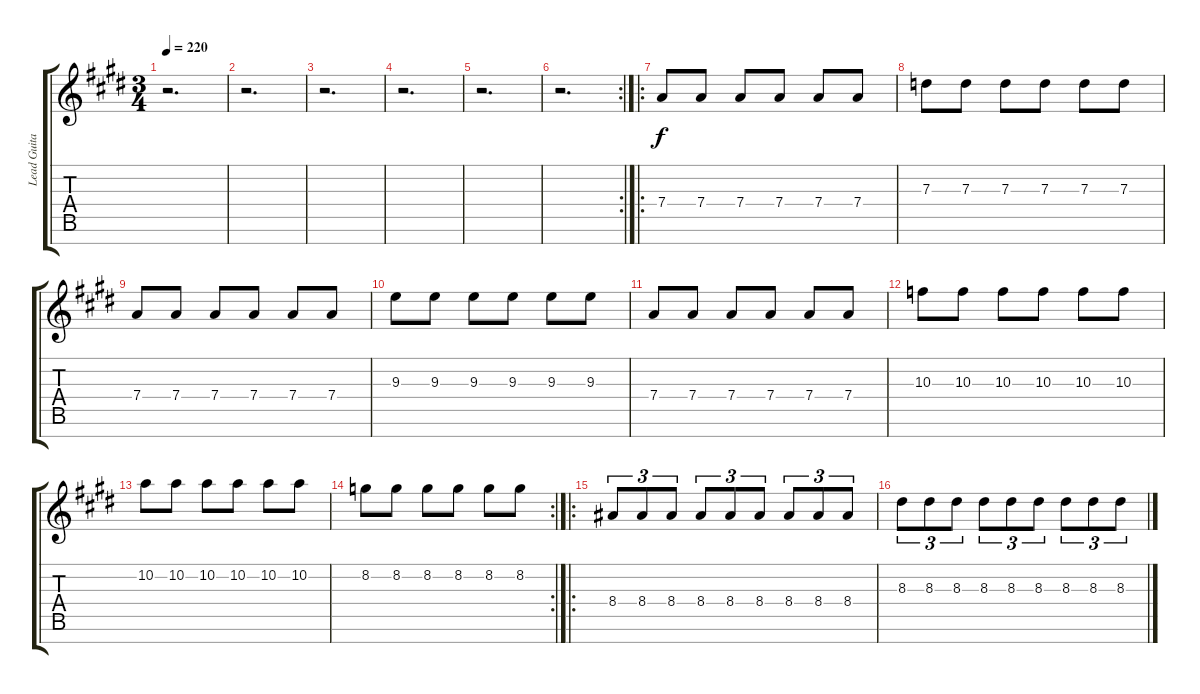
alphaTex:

\track ("Lead Guitar" "Lead Guita") {instrument distortionguitar}
\staff {score tabs}
\tuning (E4 B3 G3 D3 A2 E2 B1) {hide}
\ts (3 4)
\tempo 220
\clef g2
\ks e
r.2{d dy ff} |
r.2{d} |
r.2{d} |
r.2{d} |
r.2{d} |
\rc 2
r.2{d} |
\ro
7.4.8{dy f volume 10} 7.4.8 7.4.8 7.4.8 7.4.8 7.4.8 |
7.3.8 7.3.8 7.3.8 7.3.8 7.3.8 7.3.8 |
7.4.8 7.4.8 7.4.8 7.4.8 7.4.8 7.4.8 |
9.3.8 9.3.8 9.3.8 9.3.8 9.3.8 9.3.8 |
7.4.8 7.4.8 7.4.8 7.4.8 7.4.8 7.4.8 |
10.3.8 10.3.8 10.3.8 10.3.8 10.3.8 10.3.8 |
10.2.8 10.2.8 10.2.8 10.2.8 10.2.8 10.2.8 |
\rc 2
8.2.8 8.2.8 8.2.8 8.2.8 8.2.8 8.2.8 |
\ro
8.4.8{tu (3 2)} 8.4.8{tu (3 2)} 8.4.8{tu (3 2)} 8.4.8{tu (3 2)} 8.4.8{tu (3 2)} 8.4.8{tu (3 2)} 8.4.8{tu (3 2)} 8.4.8{tu (3 2)} 8.4.8{tu (3 2)} |
8.3.8{tu (3 2)} 8.3.8{tu (3 2)} 8.3.8{tu (3 2)} 8.3.8{tu (3 2)} 8.3.8{tu (3 2)} 8.3.8{tu (3 2)} 8.3.8{tu (3 2)} 8.3.8{tu (3 2)} 8.3.8{tu (3 2)}
